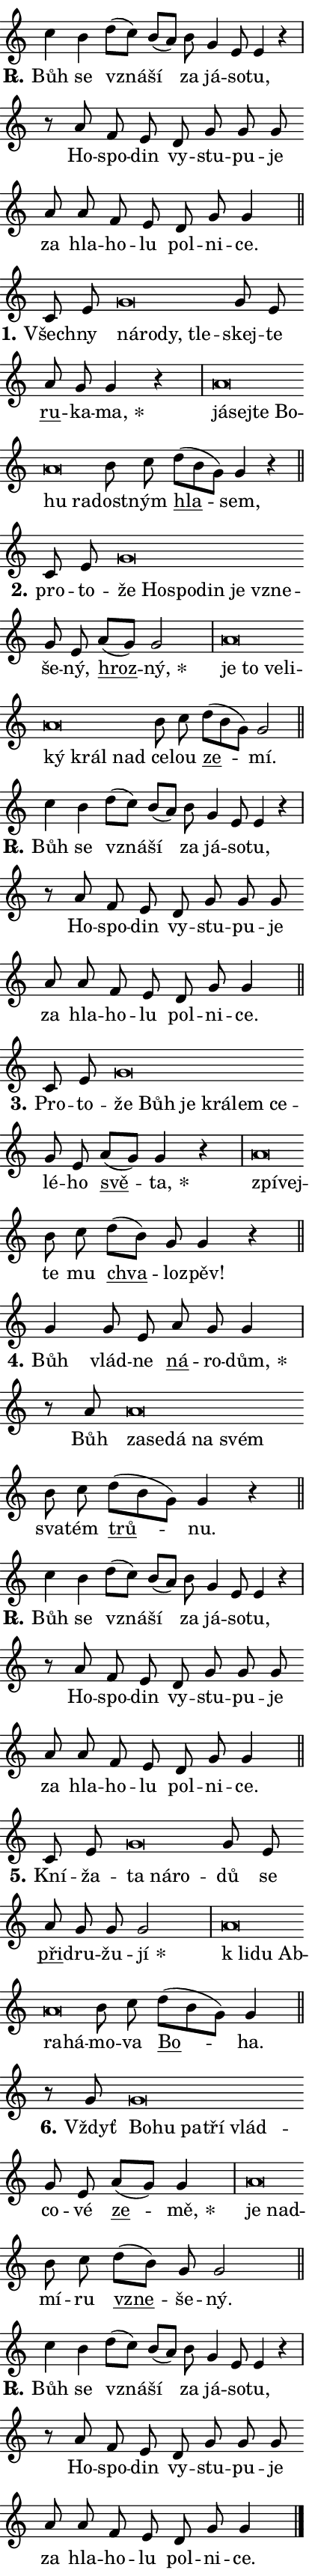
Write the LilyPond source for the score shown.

\version "2.24.0"
\header { tagline = "" }
\paper {
  indent = 0\cm
  top-margin = 0\cm
  right-margin = 0.13\cm % to fit lyric hyphens
  bottom-margin = 0\cm
  left-margin = 0\cm
  paper-width = 7\cm
  page-breaking = #ly:one-page-breaking
  system-system-spacing.basic-distance = #11
  score-system-spacing.basic-distance = #11
  ragged-last = ##f
}


%% Author: Thomas Morley
%% https://lists.gnu.org/archive/html/lilypond-user/2020-05/msg00002.html
#(define (line-position grob)
"Returns position of @var[grob} in current system:
   @code{'start}, if at first time-step
   @code{'end}, if at last time-step
   @code{'middle} otherwise
"
  (let* ((col (ly:item-get-column grob))
         (ln (ly:grob-object col 'left-neighbor))
         (rn (ly:grob-object col 'right-neighbor))
         (col-to-check-left (if (ly:grob? ln) ln col))
         (col-to-check-right (if (ly:grob? rn) rn col))
         (break-dir-left
           (and
             (ly:grob-property col-to-check-left 'non-musical #f)
             (ly:item-break-dir col-to-check-left)))
         (break-dir-right
           (and
             (ly:grob-property col-to-check-right 'non-musical #f)
             (ly:item-break-dir col-to-check-right))))
        (cond ((eqv? 1 break-dir-left) 'start)
              ((eqv? -1 break-dir-right) 'end)
              (else 'middle))))

#(define (tranparent-at-line-position vctor)
  (lambda (grob)
  "Relying on @code{line-position} select the relevant enry from @var{vctor}.
Used to determine transparency,"
    (case (line-position grob)
      ((end) (not (vector-ref vctor 0)))
      ((middle) (not (vector-ref vctor 1)))
      ((start) (not (vector-ref vctor 2))))))

noteHeadBreakVisibility =
#(define-music-function (break-visibility)(vector?)
"Makes @code{NoteHead}s transparent relying on @var{break-visibility}"
#{
  \override NoteHead.transparent =
    #(tranparent-at-line-position break-visibility)
#})

#(define delete-ledgers-for-transparent-note-heads
  (lambda (grob)
    "Reads whether a @code{NoteHead} is transparent.
If so this @code{NoteHead} is removed from @code{'note-heads} from
@var{grob}, which is supposed to be @code{LedgerLineSpanner}.
As a result ledgers are not printed for this @code{NoteHead}"
    (let* ((nhds-array (ly:grob-object grob 'note-heads))
           (nhds-list
             (if (ly:grob-array? nhds-array)
                 (ly:grob-array->list nhds-array)
                 '()))
           ;; Relies on the transparent-property being done before
           ;; Staff.LedgerLineSpanner.after-line-breaking is executed.
           ;; This is fragile ...
           (to-keep
             (remove
               (lambda (nhd)
                 (ly:grob-property nhd 'transparent #f))
               nhds-list)))
      ;; TODO find a better method to iterate over grob-arrays, similiar
      ;; to filter/remove etc for lists
      ;; For now rebuilt from scratch
      (set! (ly:grob-object grob 'note-heads)  '())
      (for-each
        (lambda (nhd)
          (ly:pointer-group-interface::add-grob grob 'note-heads nhd))
        to-keep))))

squashNotes = {
  \override NoteHead.X-extent = #'(-0.2 . 0.2)
  \override NoteHead.Y-extent = #'(-0.75 . 0)
  \override NoteHead.stencil =
    #(lambda (grob)
       (let ((pos (ly:grob-property grob 'staff-position)))
         (begin
           (if (< pos -7) (display "ERROR: Lower brevis then expected\n") (display ""))
           (if (<= pos -6) ly:text-interface::print ly:note-head::print))))
}
unSquashNotes = {
  \revert NoteHead.X-extent
  \revert NoteHead.Y-extent
  \revert NoteHead.stencil
}

hideNotes = \noteHeadBreakVisibility #begin-of-line-visible
unHideNotes = \noteHeadBreakVisibility #all-visible

% work-around for resetting accidentals
% https://lilypond.org/doc/v2.23/Documentation/notation/displaying-rhythms#unmetered-music
cadenzaMeasure = {
  \cadenzaOff
  \partial 1024 s1024
  \cadenzaOn
}

#(define-markup-command (accent layout props text) (markup?)
  "Underline accented syllable"
  (interpret-markup layout props
    #{\markup \override #'(offset . 4.3) \underline { #text }#}))

responsum = \markup \concat {
  "R" \hspace #-1.05 \path #0.1 #'((moveto 0 0.07) (lineto 0.9 0.8)) \hspace #0.05 "."
}

spaceSize = #0.6828661417322834 % exact space size for TeX Gyre Schola

\layout {
  \context {
    \Staff
    \remove "Time_signature_engraver"
    \override LedgerLineSpanner.after-line-breaking = #delete-ledgers-for-transparent-note-heads
  }
  \context {
    \Lyrics {
      \override LyricSpace.minimum-distance = \spaceSize
      \override LyricText.font-name = #"TeX Gyre Schola"
      \override LyricText.font-size = 1
      \override StanzaNumber.font-name = #"TeX Gyre Schola Bold"
      \override StanzaNumber.font-size = 1
    }
  }
  \context {
    \Score 
    \override NoteHead.text =
      #(lambda (grob) 
        (let ((pos (ly:grob-property grob 'staff-position)))
          #{\markup {
            \combine
              \halign #-0.55 \raise #(if (= pos -6) 0 0.5) \override #'(thickness . 2) \draw-line #'(3.2 . 0)
              \musicglyph "noteheads.sM1"
          }#}))
  }
}

% magnetic-lyrics.ily
%
%   written by
%     Jean Abou Samra <jean@abou-samra.fr>
%     Werner Lemberg <wl@gnu.org>
%
%   adapted by
%     Jiri Hon <jiri.hon@gmail.com>
%
% Version 2022-Apr-15

% https://www.mail-archive.com/lilypond-user@gnu.org/msg149350.html

#(define (Left_hyphen_pointer_engraver context)
   "Collect syllable-hyphen-syllable occurrences in lyrics and store
them in properties.  This engraver only looks to the left.  For
example, if the lyrics input is @code{foo -- bar}, it does the
following.

@itemize @bullet
@item
Set the @code{text} property of the @code{LyricHyphen} grob between
@q{foo} and @q{bar} to @code{foo}.

@item
Set the @code{left-hyphen} property of the @code{LyricText} grob with
text @q{foo} to the @code{LyricHyphen} grob between @q{foo} and
@q{bar}.
@end itemize

Use this auxiliary engraver in combination with the
@code{lyric-@/text::@/apply-@/magnetic-@/offset!} hook."
   (let ((hyphen #f)
         (text #f))
     (make-engraver
      (acknowledgers
       ((lyric-syllable-interface engraver grob source-engraver)
        (set! text grob)))
      (end-acknowledgers
       ((lyric-hyphen-interface engraver grob source-engraver)
        ;(when (not (grob::has-interface grob 'lyric-space-interface))
          (set! hyphen grob)));)
      ((stop-translation-timestep engraver)
       (when (and text hyphen)
         (ly:grob-set-object! text 'left-hyphen hyphen))
       (set! text #f)
       (set! hyphen #f)))))

#(define (lyric-text::apply-magnetic-offset! grob)
   "If the space between two syllables is less than the value in
property @code{LyricText@/.details@/.squash-threshold}, move the right
syllable to the left so that it gets concatenated with the left
syllable.

Use this function as a hook for
@code{LyricText@/.after-@/line-@/breaking} if the
@code{Left_@/hyphen_@/pointer_@/engraver} is active."
   (let ((hyphen (ly:grob-object grob 'left-hyphen #f)))
     (when hyphen
       (let ((left-text (ly:spanner-bound hyphen LEFT)))
         (when (grob::has-interface left-text 'lyric-syllable-interface)
           (let* ((common (ly:grob-common-refpoint grob left-text X))
                  (this-x-ext (ly:grob-extent grob common X))
                  (left-x-ext
                   (begin
                     ;; Trigger magnetism for left-text.
                     (ly:grob-property left-text 'after-line-breaking)
                     (ly:grob-extent left-text common X)))
                  ;; `delta` is the gap width between two syllables.
                  (delta (- (interval-start this-x-ext)
                            (interval-end left-x-ext)))
                  (details (ly:grob-property grob 'details))
                  (threshold (assoc-get 'squash-threshold details 0.2)))
             (when (< delta threshold)
               (let* (;; We have to manipulate the input text so that
                      ;; ligatures crossing syllable boundaries are not
                      ;; disabled.  For languages based on the Latin
                      ;; script this is essentially a beautification.
                      ;; However, for non-Western scripts it can be a
                      ;; necessity.
                      (lt (ly:grob-property left-text 'text))
                      (rt (ly:grob-property grob 'text))
                      (is-space (grob::has-interface hyphen 'lyric-space-interface))
                      (space (if is-space " " ""))
                      (extra-delta (if is-space spaceSize 0))
                      ;; Append new syllable.
                      (ltrt-space (if (and (string? lt) (string? rt))
                                (string-append lt space rt)
                                (make-concat-markup (list lt space rt))))
                      ;; Right-align `ltrt` to the right side.
                      (ltrt-space-markup (grob-interpret-markup
                               grob
                               (make-translate-markup
                                (cons (interval-length this-x-ext) 0)
                                (make-right-align-markup ltrt-space)))))
                 (begin
                   ;; Don't print `left-text`.
                   (ly:grob-set-property! left-text 'stencil #f)
                   ;; Set text and stencil (which holds all collected
                   ;; syllables so far) and shift it to the left.
                   (ly:grob-set-property! grob 'text ltrt-space)
                   (ly:grob-set-property! grob 'stencil ltrt-space-markup)
                   (ly:grob-translate-axis! grob (- (- delta extra-delta)) X))))))))))


#(define (lyric-hyphen::displace-bounds-first grob)
   ;; Make very sure this callback isn't triggered too early.
   (let ((left (ly:spanner-bound grob LEFT))
         (right (ly:spanner-bound grob RIGHT)))
     (ly:grob-property left 'after-line-breaking)
     (ly:grob-property right 'after-line-breaking)
     (ly:lyric-hyphen::print grob)))

squashThreshold = #0.4

\layout {
  \context {
    \Lyrics
    \consists #Left_hyphen_pointer_engraver
    \override LyricText.after-line-breaking =
      #lyric-text::apply-magnetic-offset!
    \override LyricHyphen.stencil = #lyric-hyphen::displace-bounds-first
    \override LyricText.details.squash-threshold = \squashThreshold
    \override LyricHyphen.minimum-distance = 0
    \override LyricHyphen.minimum-length = \squashThreshold
  }
}

squashText = \override LyricText.details.squash-threshold = 9999
unSquashText = \override LyricText.details.squash-threshold = \squashThreshold

leftText = \override LyricText.self-alignment-X = #LEFT
unLeftText = \revert LyricText.self-alignment-X

starOffset = #(lambda (grob) 
                (let ((x_offset (ly:self-alignment-interface::aligned-on-x-parent grob)))
                  (if (= x_offset 0) 0 (+ x_offset 1.2))))

star = #(define-music-function (syllable)(string?)
"Append star separator at the end of a syllable"
#{
  \once \override LyricText.X-offset = #starOffset
  \lyricmode { \markup {
    #syllable
    \override #'((font-name . "TeX Gyre Schola Bold")) \hspace #0.2 \lower #0.65 \larger "*"
  } }
#})

starAccent = #(define-music-function (syllable)(string?)
"Append star separator at the end of a syllable and make accent"
#{
  \once \override LyricText.X-offset = #starOffset
  \lyricmode { \markup {
    \accent #syllable
    \override #'((font-name . "TeX Gyre Schola Bold")) \hspace #0.2 \lower #0.65 \larger "*"
  } }
#})

breath = #(define-music-function (syllable)(string?)
"Append breathing indicator at the end of a syllable"
#{
  \lyricmode { \markup { #syllable "+" } }
#})

optionalBreath = #(define-music-function (syllable)(string?)
"Append optional breathing indicator at the end of a syllable"
#{
  \lyricmode { \markup { #syllable "(+)" } }
#})


\score {
    <<
        \new Voice = "melody" { \cadenzaOn \key c \major \relative { c''4 b d8[( c)] b[( a)] \bar "" b g4 e8 e4 r \cadenzaMeasure \bar "|" r8 a f e \bar "" d g g g \bar "" a a f e d g g4 \cadenzaMeasure \bar "||" \break } }
        \new Lyrics \lyricsto "melody" { \lyricmode { \set stanza = \responsum
Bůh se vzná -- ší za já -- so -- tu, Ho -- spo -- din vy -- stu -- pu -- je za hla -- ho -- lu pol -- ni -- ce. } }
    >>
    \layout {}
}

\score {
    <<
        \new Voice = "melody" { \cadenzaOn \key c \major \relative { c'8 e \bar "" \squashNotes g\breve*1/16 \hideNotes \breve*1/16 \bar "" \breve*1/16 \breve*1/16 \bar "" \unHideNotes \unSquashNotes g8 e \bar "" a g g4 r \cadenzaMeasure \bar "|" \squashNotes a\breve*1/16 \hideNotes \breve*1/16 \bar "" \breve*1/16 \bar "" \breve*1/16 \bar "" \breve*1/16 \breve*1/16 \bar "" \unHideNotes \unSquashNotes b8 c \bar "" d[( b g)] g4 r \cadenzaMeasure \bar "||" \break } }
        \new Lyrics \lyricsto "melody" { \lyricmode { \set stanza = "1."
Všech -- ny \leftText ná -- \squashText ro -- dy, tle -- \unLeftText \unSquashText skej -- te \markup \accent ru -- ka -- \star ma, \leftText já -- \squashText sej -- te Bo -- hu ra -- \unLeftText \unSquashText dost -- ným \markup \accent hla -- sem, } }
    >>
    \layout {}
}

\score {
    <<
        \new Voice = "melody" { \cadenzaOn \key c \major \relative { c'8 e \bar "" \squashNotes g\breve*1/16 \hideNotes \breve*1/16 \bar "" \breve*1/16 \bar "" \breve*1/16 \bar "" \breve*1/16 \breve*1/16 \bar "" \unHideNotes \unSquashNotes g8 e \bar "" a[( g)] g2 \cadenzaMeasure \bar "|" \squashNotes a\breve*1/16 \hideNotes \breve*1/16 \bar "" \breve*1/16 \bar "" \breve*1/16 \bar "" \breve*1/16 \bar "" \breve*1/16 \breve*1/16 \bar "" \unHideNotes \unSquashNotes b8 c \bar "" d[( b g)] g2 \cadenzaMeasure \bar "||" \break } }
        \new Lyrics \lyricsto "melody" { \lyricmode { \set stanza = "2."
pro -- to -- \leftText že \squashText Ho -- spo -- din je vzne -- \unLeftText \unSquashText še -- ný, \markup \accent hroz -- \star ný, \leftText je \squashText to ve -- li -- ký král nad \unLeftText \unSquashText ce -- lou \markup \accent ze -- mí. } }
    >>
    \layout {}
}

\score {
    <<
        \new Voice = "melody" { \cadenzaOn \key c \major \relative { c''4 b d8[( c)] b[( a)] \bar "" b g4 e8 e4 r \cadenzaMeasure \bar "|" r8 a f e \bar "" d g g g \bar "" a a f e d g g4 \cadenzaMeasure \bar "||" \break } }
        \new Lyrics \lyricsto "melody" { \lyricmode { \set stanza = \responsum
Bůh se vzná -- ší za já -- so -- tu, Ho -- spo -- din vy -- stu -- pu -- je za hla -- ho -- lu pol -- ni -- ce. } }
    >>
    \layout {}
}

\score {
    <<
        \new Voice = "melody" { \cadenzaOn \key c \major \relative { c'8 e \bar "" \squashNotes g\breve*1/16 \hideNotes \breve*1/16 \bar "" \breve*1/16 \bar "" \breve*1/16 \bar "" \breve*1/16 \breve*1/16 \bar "" \unHideNotes \unSquashNotes g8 e \bar "" a[( g)] g4 r \cadenzaMeasure \bar "|" \squashNotes a\breve*1/16 \hideNotes \breve*1/16 \bar "" \unHideNotes \unSquashNotes b8 c \bar "" d[( b)] g g4 r \cadenzaMeasure \bar "||" \break } }
        \new Lyrics \lyricsto "melody" { \lyricmode { \set stanza = "3."
Pro -- to -- \leftText že \squashText Bůh je krá -- lem ce -- \unLeftText \unSquashText lé -- ho \markup \accent svě -- \star ta, \leftText zpí -- \squashText vej -- \unLeftText \unSquashText te mu \markup \accent chva -- lo -- zpěv! } }
    >>
    \layout {}
}

\score {
    <<
        \new Voice = "melody" { \cadenzaOn \key c \major \relative { g'4 g8 e \bar "" a g g4 \cadenzaMeasure \bar "|" r8 a8 \squashNotes a\breve*1/16 \hideNotes \breve*1/16 \bar "" \breve*1/16 \bar "" \breve*1/16 \breve*1/16 \bar "" \unHideNotes \unSquashNotes b8 c \bar "" d[( b g)] g4 r \cadenzaMeasure \bar "||" \break } }
        \new Lyrics \lyricsto "melody" { \lyricmode { \set stanza = "4."
Bůh vlád -- ne \markup \accent ná -- ro -- \star dům, Bůh \leftText za -- \squashText se -- dá na svém \unLeftText \unSquashText sva -- tém \markup \accent trů -- nu. } }
    >>
    \layout {}
}

\score {
    <<
        \new Voice = "melody" { \cadenzaOn \key c \major \relative { c''4 b d8[( c)] b[( a)] \bar "" b g4 e8 e4 r \cadenzaMeasure \bar "|" r8 a f e \bar "" d g g g \bar "" a a f e d g g4 \cadenzaMeasure \bar "||" \break } }
        \new Lyrics \lyricsto "melody" { \lyricmode { \set stanza = \responsum
Bůh se vzná -- ší za já -- so -- tu, Ho -- spo -- din vy -- stu -- pu -- je za hla -- ho -- lu pol -- ni -- ce. } }
    >>
    \layout {}
}

\score {
    <<
        \new Voice = "melody" { \cadenzaOn \key c \major \relative { c'8 e \bar "" \squashNotes g\breve*1/16 \hideNotes \breve*1/16 \breve*1/16 \bar "" \unHideNotes \unSquashNotes g8 e \bar "" a g g g2 \cadenzaMeasure \bar "|" \squashNotes a\breve*1/16 \hideNotes \breve*1/16 \bar "" \breve*1/16 \bar "" \breve*1/16 \breve*1/16 \bar "" \unHideNotes \unSquashNotes b8 c \bar "" d[( b g)] g4 \cadenzaMeasure \bar "||" \break } }
        \new Lyrics \lyricsto "melody" { \lyricmode { \set stanza = "5."
Kní -- ža -- \leftText ta \squashText ná -- ro -- \unLeftText \unSquashText dů se \markup \accent při -- dru -- žu -- \star jí \leftText "k li" -- \squashText du Ab -- ra -- há -- \unLeftText \unSquashText mo -- va \markup \accent Bo -- ha. } }
    >>
    \layout {}
}

\score {
    <<
        \new Voice = "melody" { \cadenzaOn \key c \major \relative { r8 g'8 \squashNotes g\breve*1/16 \hideNotes \breve*1/16 \bar "" \breve*1/16 \bar "" \breve*1/16 \breve*1/16 \bar "" \unHideNotes \unSquashNotes g8 e \bar "" a[( g)] g4 \cadenzaMeasure \bar "|" \squashNotes a\breve*1/16 \hideNotes \breve*1/16 \bar "" \unHideNotes \unSquashNotes b8 c \bar "" d[( b)] g g2 \cadenzaMeasure \bar "||" \break } }
        \new Lyrics \lyricsto "melody" { \lyricmode { \set stanza = "6."
Vždyť \leftText Bo -- \squashText hu pa -- tří vlád -- \unLeftText \unSquashText co -- vé \markup \accent ze -- \star mě, \leftText je \squashText nad -- \unLeftText \unSquashText mí -- ru \markup \accent vzne -- še -- ný. } }
    >>
    \layout {}
}

\score {
    <<
        \new Voice = "melody" { \cadenzaOn \key c \major \relative { c''4 b d8[( c)] b[( a)] \bar "" b g4 e8 e4 r \cadenzaMeasure \bar "|" r8 a f e \bar "" d g g g \bar "" a a f e d g g4 \cadenzaMeasure \bar "||" \break } \bar "|." }
        \new Lyrics \lyricsto "melody" { \lyricmode { \set stanza = \responsum
Bůh se vzná -- ší za já -- so -- tu, Ho -- spo -- din vy -- stu -- pu -- je za hla -- ho -- lu pol -- ni -- ce. } }
    >>
    \layout {}
}
